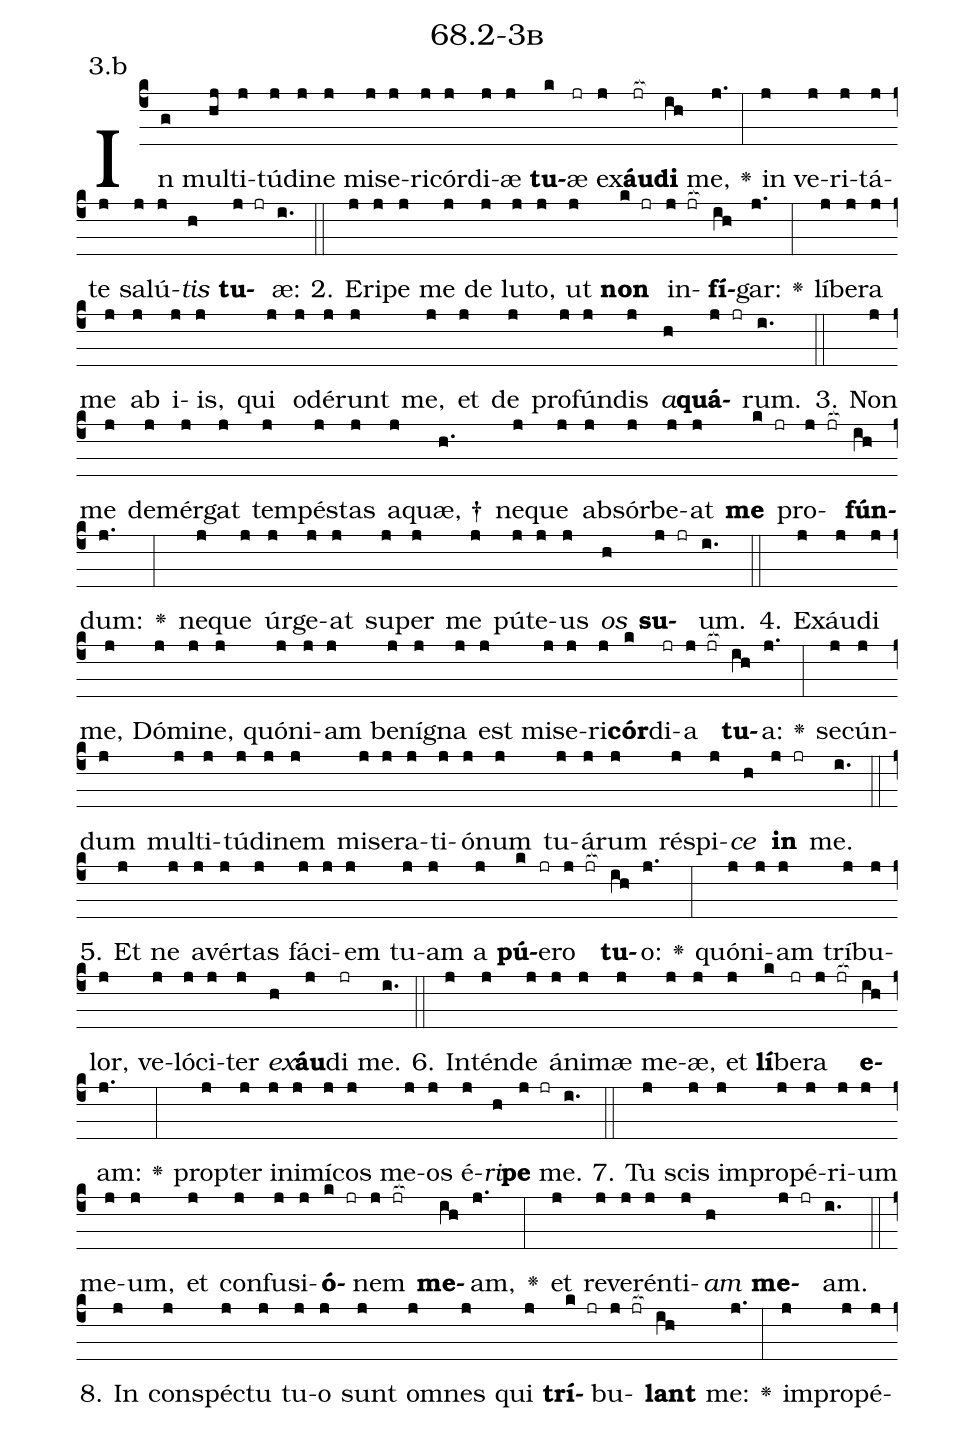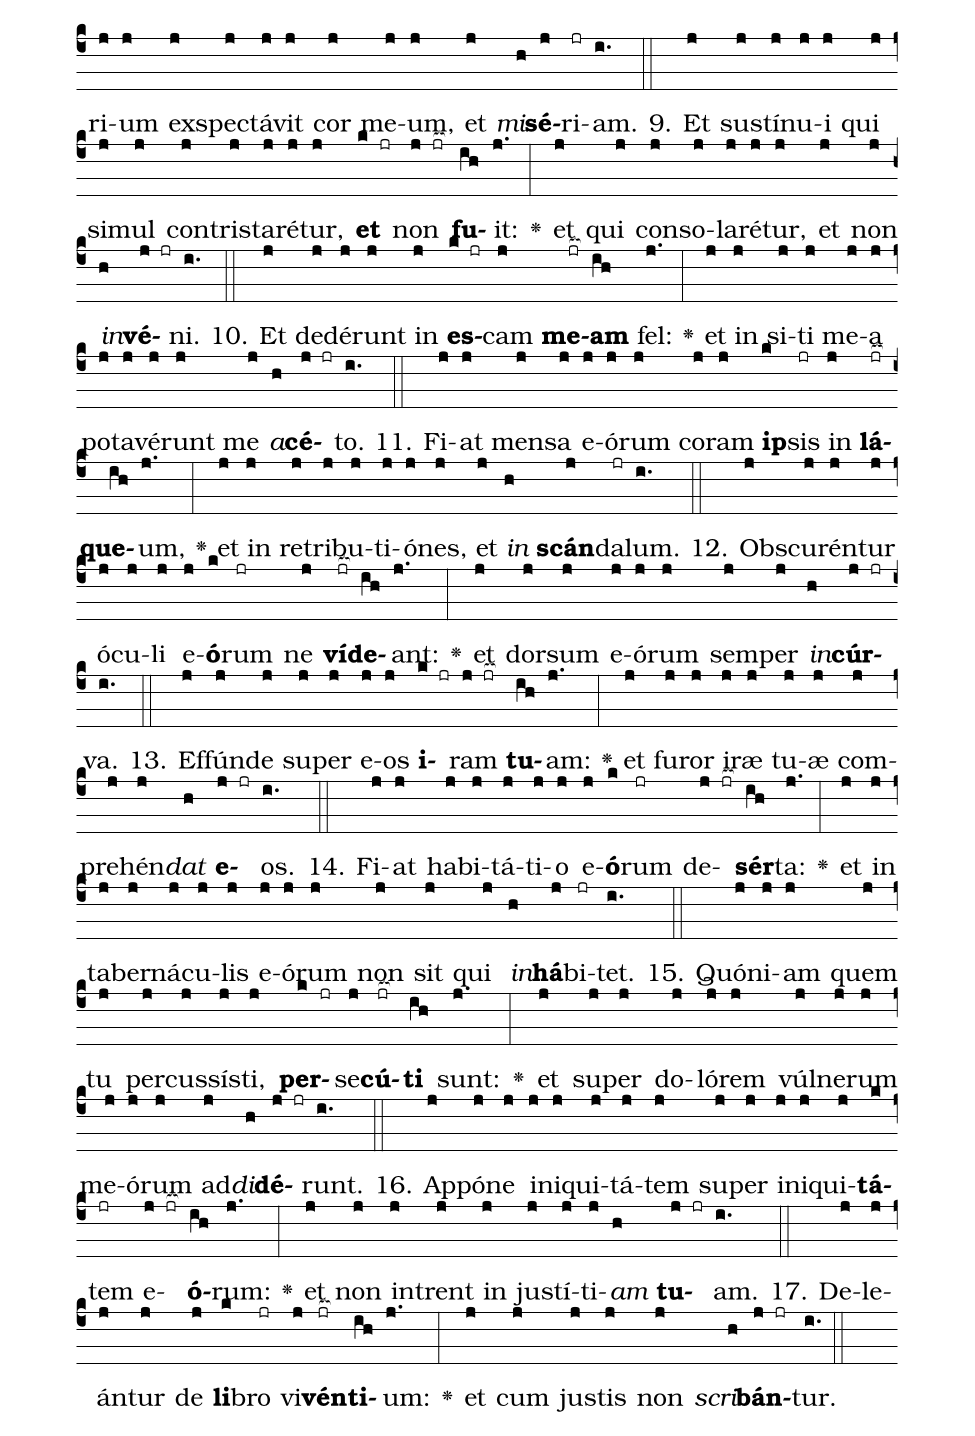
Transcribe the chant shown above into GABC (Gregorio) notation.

name: 68.2-3b;
annotation: 3.b;
%%
(c4)In(g) mul(hj)ti(j)tú(j)di(j)ne(j) mi(j)se(j)ri(j)cór(j)di(j)æ(j) <b>tu</b>(k)æ(jr) ex(j)<b>áu</b>(jr[ocb:1{])<b>di</b>(ih[ocb:0}]) me,(j.) <v>\greheightstar</v>(:) in(j) ve(j)ri(j)tá(j)te(j) sa(j)lú(j)<i>tis</i>(h) <b>tu</b>(j jr)æ:(i.) (::)
2. E(j)ri(j)pe(j) me(j) de(j) lu(j)to,(j) ut(j) <b>non</b>(k jr) in(j jr[ocb:1{])<b>fí</b>(ih[ocb:0}])gar:(j.) <v>\greheightstar</v>(:) lí(j)be(j)ra(j) me(j) ab(j) i(j)is,(j) qui(j) o(j)dé(j)runt(j) me,(j) et(j) de(j) pro(j)fún(j)dis(j) <i>a</i>(h)<b>quá</b>(j jr)rum.(i.) (::)
3. Non(j) me(j) de(j)mér(j)gat(j) tem(j)pés(j)tas(j) a(j)quæ, †(h.) ne(j)que(j) ab(j)sór(j)be(j)at(j) <b>me</b>(k jr) pro(j jr[ocb:1{])<b>fún</b>(ih[ocb:0}])dum:(j.) <v>\greheightstar</v>(:) ne(j)que(j) úr(j)ge(j)at(j) su(j)per(j) me(j) pú(j)te(j)us(j) <i>os</i>(h) <b>su</b>(j jr)um.(i.) (::)
4. Ex(j)áu(j)di(j) me,(j) Dó(j)mi(j)ne,(j) quón(j)i(j)am(j) be(j)ní(j)gna(j) est(j) mi(j)se(j)ri(j)<b>cór</b>(k)di(jr)a(j jr[ocb:1{]) <b>tu</b>(ih[ocb:0}])a:(j.) <v>\greheightstar</v>(:) se(j)cún(j)dum(j) mul(j)ti(j)tú(j)di(j)nem(j) mi(j)se(j)ra(j)ti(j)ó(j)num(j) tu(j)á(j)rum(j) ré(j)spi(j)<i>ce</i>(h) <b>in</b>(j jr) me.(i.) (::)
5. Et(j) ne(j) a(j)vér(j)tas(j) fá(j)ci(j)em(j) tu(j)am(j) a(j) <b>pú</b>(k)e(jr)ro(j jr[ocb:1{]) <b>tu</b>(ih[ocb:0}])o:(j.) <v>\greheightstar</v>(:) quón(j)i(j)am(j) trí(j)bu(j)lor,(j) ve(j)ló(j)ci(j)ter(j) <i>ex</i>(h)<b>áu</b>(j)di(jr) me.(i.) (::)
6. In(j)tén(j)de(j) á(j)ni(j)mæ(j) me(j)æ,(j) et(j) <b>lí</b>(k)be(jr)ra(j jr[ocb:1{]) <b>e</b>(ih[ocb:0}])am:(j.) <v>\greheightstar</v>(:) prop(j)ter(j) in(j)i(j)mí(j)cos(j) me(j)os(j) é(j)<i>ri</i>(h)<b>pe</b>(j jr) me.(i.) (::)
7. Tu(j) scis(j) im(j)pro(j)pé(j)ri(j)um(j) me(j)um,(j) et(j) con(j)fu(j)si(j)<b>ó</b>(k jr)nem(j jr[ocb:1{]) <b>me</b>(ih[ocb:0}])am,(j.) <v>\greheightstar</v>(:) et(j) re(j)ve(j)rén(j)ti(j)<i>am</i>(h) <b>me</b>(j jr)am.(i.) (::)
8. In(j) con(j)spéc(j)tu(j) tu(j)o(j) sunt(j) om(j)nes(j) qui(j) <b>trí</b>(k jr)bu(j jr[ocb:1{])<b>lant</b>(ih[ocb:0}]) me:(j.) <v>\greheightstar</v>(:) im(j)pro(j)pé(j)ri(j)um(j) ex(j)spec(j)tá(j)vit(j) cor(j) me(j)um,(j) et(j) <i>mi</i>(h)<b>sé</b>(j)ri(jr)am.(i.) (::)
9. Et(j) sus(j)tí(j)nu(j)i(j) qui(j) si(j)mul(j) con(j)tris(j)ta(j)ré(j)tur,(j) <b>et</b>(k jr) non(j jr[ocb:1{]) <b>fu</b>(ih[ocb:0}])it:(j.) <v>\greheightstar</v>(:) et(j) qui(j) con(j)so(j)la(j)ré(j)tur,(j) et(j) non(j) <i>in</i>(h)<b>vé</b>(j jr)ni.(i.) (::)
10. Et(j) de(j)dé(j)runt(j) in(j) <b>es</b>(k jr)cam(j) <b>me</b>(jr[ocb:1{])<b>am</b>(ih[ocb:0}]) fel:(j.) <v>\greheightstar</v>(:) et(j) in(j) si(j)ti(j) me(j)a(j) po(j)ta(j)vé(j)runt(j) me(j) <i>a</i>(h)<b>cé</b>(j jr)to.(i.) (::)
11. Fi(j)at(j) men(j)sa(j) e(j)ó(j)rum(j) co(j)ram(j) <b>ip</b>(k)sis(jr) in(j) <b>lá</b>(jr[ocb:1{])<b>que</b>(ih[ocb:0}])um,(j.) <v>\greheightstar</v>(:) et(j) in(j) re(j)tri(j)bu(j)ti(j)ó(j)nes,(j) et(j) <i>in</i>(h) <b>scán</b>(j)da(jr)lum.(i.) (::)
12. Obs(j)cu(j)rén(j)tur(j) ó(j)cu(j)li(j) e(j)<b>ó</b>(k)rum(jr) ne(j) <b>ví</b>(jr[ocb:1{])<b>de</b>(ih[ocb:0}])ant:(j.) <v>\greheightstar</v>(:) et(j) dor(j)sum(j) e(j)ó(j)rum(j) sem(j)per(j) <i>in</i>(h)<b>cúr</b>(j jr)va.(i.) (::)
13. Ef(j)fún(j)de(j) su(j)per(j) e(j)os(j) <b>i</b>(k jr)ram(j jr[ocb:1{]) <b>tu</b>(ih[ocb:0}])am:(j.) <v>\greheightstar</v>(:) et(j) fu(j)ror(j) i(j)ræ(j) tu(j)æ(j) com(j)pre(j)hén(j)<i>dat</i>(h) <b>e</b>(j jr)os.(i.) (::)
14. Fi(j)at(j) ha(j)bi(j)tá(j)ti(j)o(j) e(j)<b>ó</b>(k)rum(jr) de(j jr[ocb:1{])<b>sér</b>(ih[ocb:0}])ta:(j.) <v>\greheightstar</v>(:) et(j) in(j) ta(j)ber(j)ná(j)cu(j)lis(j) e(j)ó(j)rum(j) non(j) sit(j) qui(j) <i>in</i>(h)<b>há</b>(j)bi(jr)tet.(i.) (::)
15. Quón(j)i(j)am(j) quem(j) tu(j) per(j)cus(j)sís(j)ti,(j) <b>per</b>(k jr)se(j)<b>cú</b>(jr[ocb:1{])<b>ti</b>(ih[ocb:0}]) sunt:(j.) <v>\greheightstar</v>(:) et(j) su(j)per(j) do(j)ló(j)rem(j) vúl(j)ne(j)rum(j) me(j)ó(j)rum(j) ad(j)<i>di</i>(h)<b>dé</b>(j jr)runt.(i.) (::)
16. Ap(j)pó(j)ne(j) in(j)i(j)qui(j)tá(j)tem(j) su(j)per(j) in(j)i(j)qui(j)<b>tá</b>(k)tem(jr) e(j jr[ocb:1{])<b>ó</b>(ih[ocb:0}])rum:(j.) <v>\greheightstar</v>(:) et(j) non(j) in(j)trent(j) in(j) jus(j)tí(j)ti(j)<i>am</i>(h) <b>tu</b>(j jr)am.(i.) (::)
17. De(j)le(j)án(j)tur(j) de(j) <b>li</b>(k)bro(jr) vi(j)<b>vén</b>(jr[ocb:1{])<b>ti</b>(ih[ocb:0}])um:(j.) <v>\greheightstar</v>(:) et(j) cum(j) jus(j)tis(j) non(j) <i>scri</i>(h)<b>bán</b>(j jr)tur.(i.) (::)
